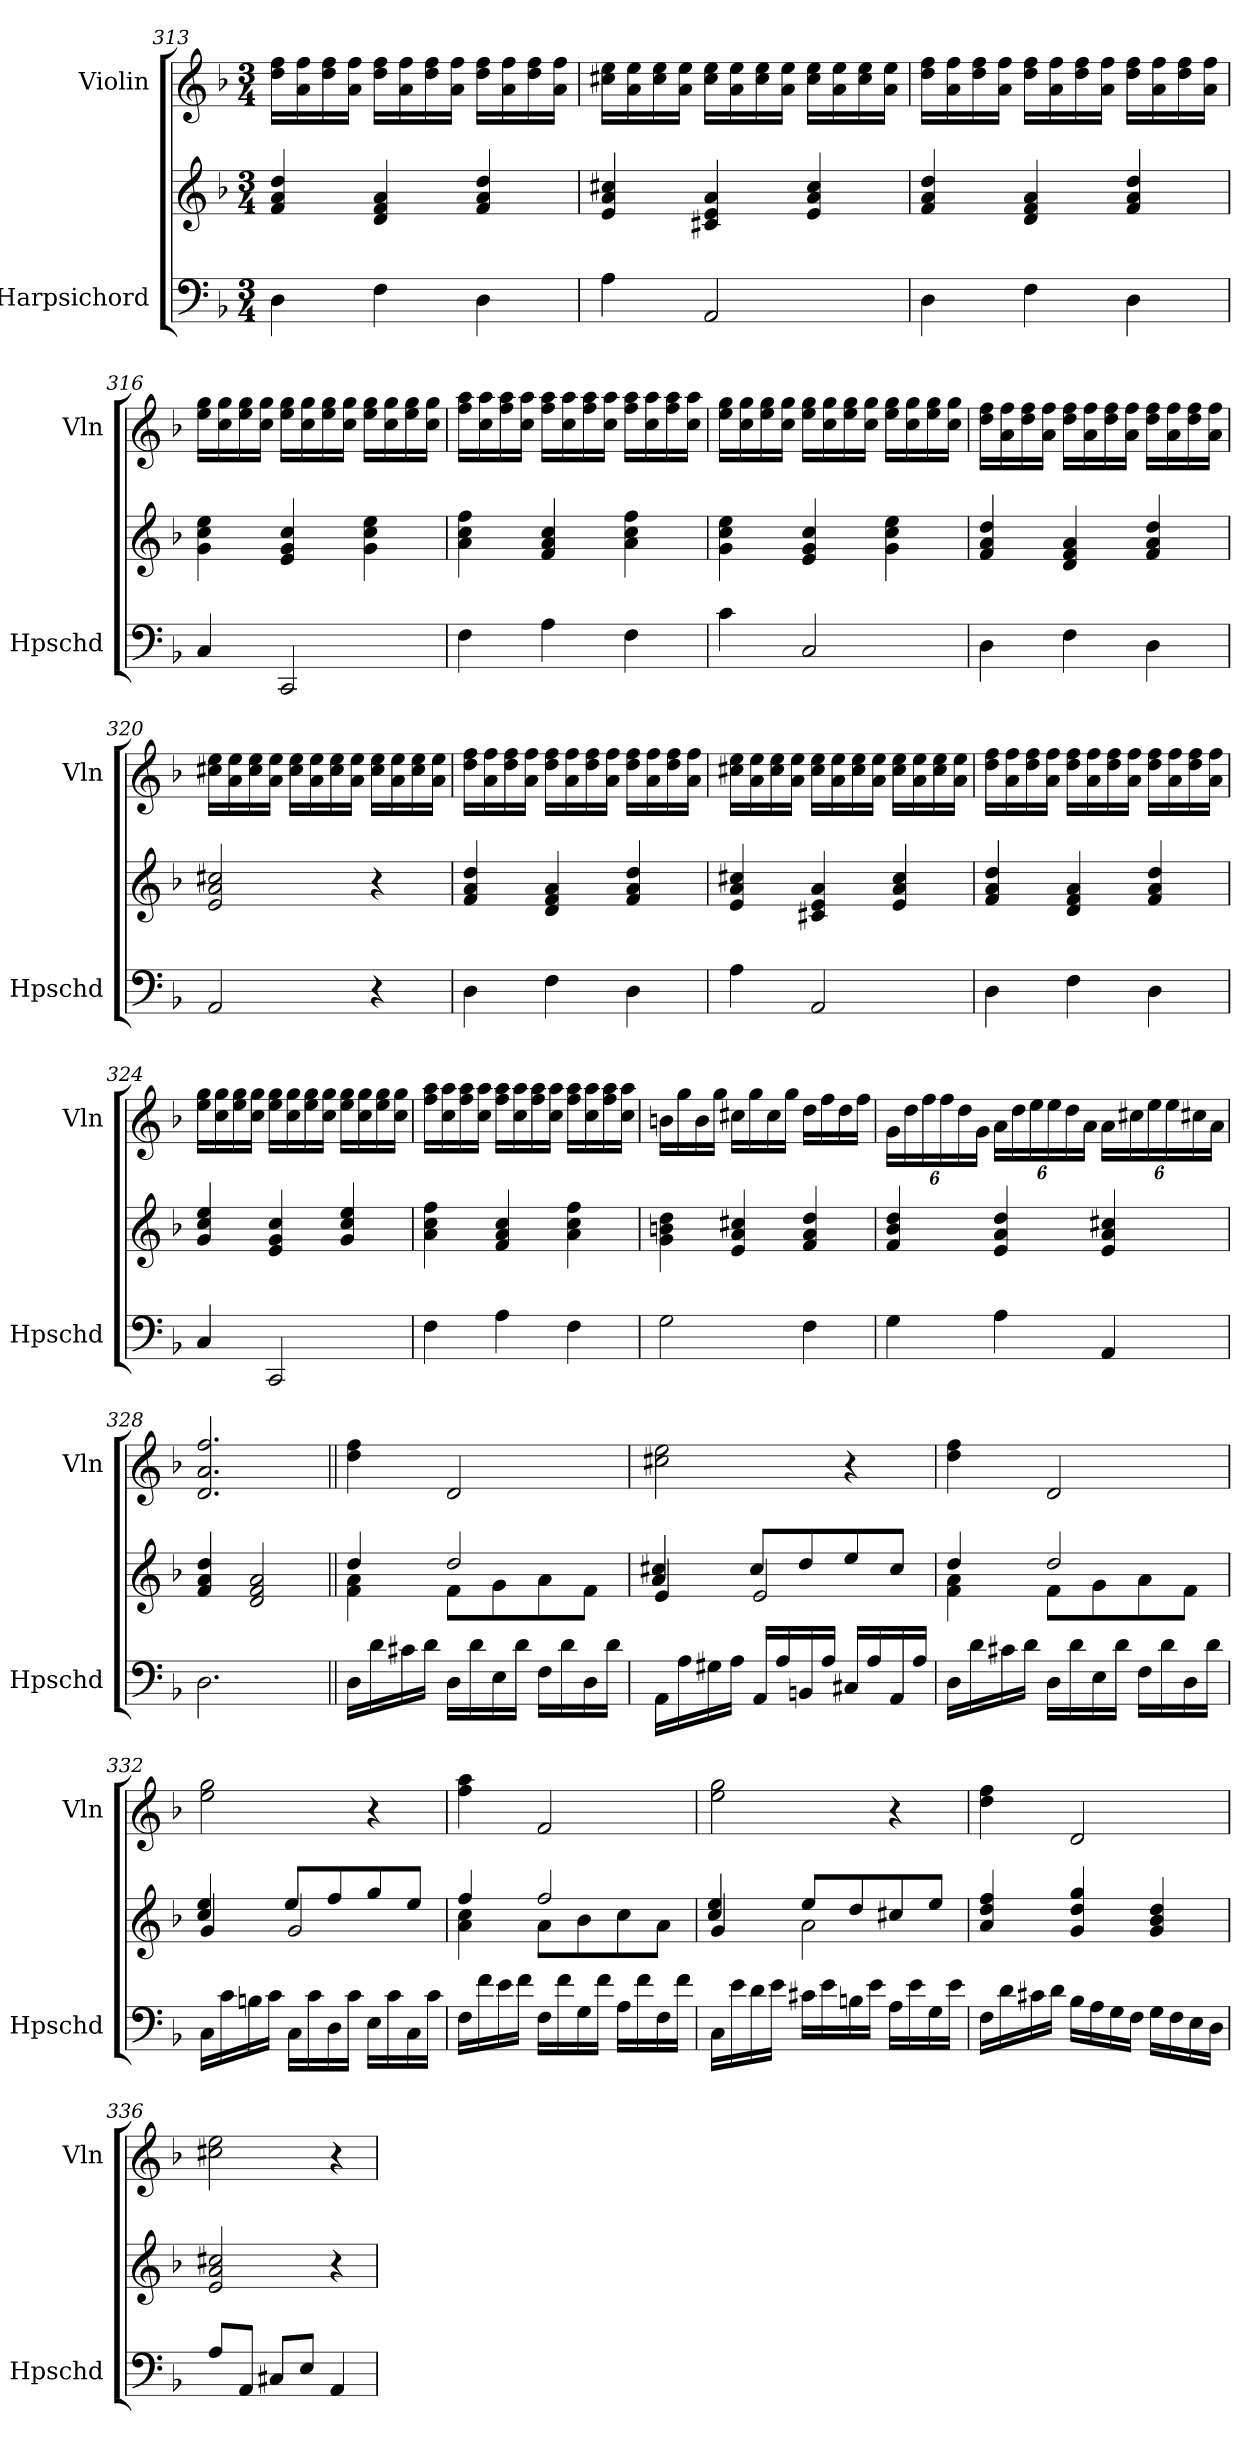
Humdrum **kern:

**kern	**kern	**kern
*part2	*part2	*part1
*staff3	*staff2	*staff1
*I"Harpsichord	*	*I"Violin
*I'Hpschd	*	*I'Vln
*clefF4	*clefG2	*clefG2
*k[b-]	*k[b-]	*k[b-]
*F:	*F:	*F:
*M3/4	*M3/4	*M3/4
=313	=313	=313
4D\	4f/ 4a/ 4dd/	16dd\ 16ff\LL
.	.	16a\ 16ff\
.	.	16dd\ 16ff\
.	.	16a\ 16ff\JJ
4F\	4d/ 4f/ 4a/	16dd\ 16ff\LL
.	.	16a\ 16ff\
.	.	16dd\ 16ff\
.	.	16a\ 16ff\JJ
4D\	4f/ 4a/ 4dd/	16dd\ 16ff\LL
.	.	16a\ 16ff\
.	.	16dd\ 16ff\
.	.	16a\ 16ff\JJ
=314	=314	=314
4A\	4e/ 4a/ 4cc#X/	16cc#X\ 16ee\LL
.	.	16a\ 16ee\
.	.	16cc#\ 16ee\
.	.	16a\ 16ee\JJ
2AA/	4c#X/ 4e/ 4a/	16cc#\ 16ee\LL
.	.	16a\ 16ee\
.	.	16cc#\ 16ee\
.	.	16a\ 16ee\JJ
.	4e/ 4a/ 4cc#/	16cc#\ 16ee\LL
.	.	16a\ 16ee\
.	.	16cc#\ 16ee\
.	.	16a\ 16ee\JJ
=315	=315	=315
4D\	4f/ 4a/ 4dd/	16dd\ 16ff\LL
.	.	16a\ 16ff\
.	.	16dd\ 16ff\
.	.	16a\ 16ff\JJ
4F\	4d/ 4f/ 4a/	16dd\ 16ff\LL
.	.	16a\ 16ff\
.	.	16dd\ 16ff\
.	.	16a\ 16ff\JJ
4D\	4f/ 4a/ 4dd/	16dd\ 16ff\LL
.	.	16a\ 16ff\
.	.	16dd\ 16ff\
.	.	16a\ 16ff\JJ
=316	=316	=316
4C/	4g\ 4cc\ 4ee\	16ee\ 16gg\LL
.	.	16cc\ 16gg\
.	.	16ee\ 16gg\
.	.	16cc\ 16gg\JJ
2CC/	4e/ 4g/ 4cc/	16ee\ 16gg\LL
.	.	16cc\ 16gg\
.	.	16ee\ 16gg\
.	.	16cc\ 16gg\JJ
.	4g\ 4cc\ 4ee\	16ee\ 16gg\LL
.	.	16cc\ 16gg\
.	.	16ee\ 16gg\
.	.	16cc\ 16gg\JJ
!!LO:PB:g=z
=317	=317	=317
4F\	4a\ 4cc\ 4ff\	16ff\ 16aa\LL
.	.	16cc\ 16aa\
.	.	16ff\ 16aa\
.	.	16cc\ 16aa\JJ
4A\	4f/ 4a/ 4cc/	16ff\ 16aa\LL
.	.	16cc\ 16aa\
.	.	16ff\ 16aa\
.	.	16cc\ 16aa\JJ
4F\	4a\ 4cc\ 4ff\	16ff\ 16aa\LL
.	.	16cc\ 16aa\
.	.	16ff\ 16aa\
.	.	16cc\ 16aa\JJ
!!LO:PB:g=z
=318	=318	=318
4c\	4g\ 4cc\ 4ee\	16ee\ 16gg\LL
.	.	16cc\ 16gg\
.	.	16ee\ 16gg\
.	.	16cc\ 16gg\JJ
2C/	4e/ 4g/ 4cc/	16ee\ 16gg\LL
.	.	16cc\ 16gg\
.	.	16ee\ 16gg\
.	.	16cc\ 16gg\JJ
.	4g\ 4cc\ 4ee\	16ee\ 16gg\LL
.	.	16cc\ 16gg\
.	.	16ee\ 16gg\
.	.	16cc\ 16gg\JJ
=319	=319	=319
4D\	4f/ 4a/ 4dd/	16dd\ 16ff\LL
.	.	16a\ 16ff\
.	.	16dd\ 16ff\
.	.	16a\ 16ff\JJ
4F\	4d/ 4f/ 4a/	16dd\ 16ff\LL
.	.	16a\ 16ff\
.	.	16dd\ 16ff\
.	.	16a\ 16ff\JJ
4D\	4f/ 4a/ 4dd/	16dd\ 16ff\LL
.	.	16a\ 16ff\
.	.	16dd\ 16ff\
.	.	16a\ 16ff\JJ
=320	=320	=320
2AA/	2e/ 2a/ 2cc#X/	16cc#X\ 16ee\LL
.	.	16a\ 16ee\
.	.	16cc#\ 16ee\
.	.	16a\ 16ee\JJ
.	.	16cc#\ 16ee\LL
.	.	16a\ 16ee\
.	.	16cc#\ 16ee\
.	.	16a\ 16ee\JJ
4r	4r	16cc#\ 16ee\LL
.	.	16a\ 16ee\
.	.	16cc#\ 16ee\
.	.	16a\ 16ee\JJ
=321	=321	=321
4D\	4f/ 4a/ 4dd/	16dd\ 16ff\LL
.	.	16a\ 16ff\
.	.	16dd\ 16ff\
.	.	16a\ 16ff\JJ
4F\	4d/ 4f/ 4a/	16dd\ 16ff\LL
.	.	16a\ 16ff\
.	.	16dd\ 16ff\
.	.	16a\ 16ff\JJ
4D\	4f/ 4a/ 4dd/	16dd\ 16ff\LL
.	.	16a\ 16ff\
.	.	16dd\ 16ff\
.	.	16a\ 16ff\JJ
!!LO:PB:g=z
=322	=322	=322
4A\	4e/ 4a/ 4cc#X/	16cc#X\ 16ee\LL
.	.	16a\ 16ee\
.	.	16cc#\ 16ee\
.	.	16a\ 16ee\JJ
2AA/	4c#X/ 4e/ 4a/	16cc#\ 16ee\LL
.	.	16a\ 16ee\
.	.	16cc#\ 16ee\
.	.	16a\ 16ee\JJ
.	4e/ 4a/ 4cc#/	16cc#\ 16ee\LL
.	.	16a\ 16ee\
.	.	16cc#\ 16ee\
.	.	16a\ 16ee\JJ
!!LO:PB:g=z
=323	=323	=323
4D\	4f/ 4a/ 4dd/	16dd\ 16ff\LL
.	.	16a\ 16ff\
.	.	16dd\ 16ff\
.	.	16a\ 16ff\JJ
4F\	4d/ 4f/ 4a/	16dd\ 16ff\LL
.	.	16a\ 16ff\
.	.	16dd\ 16ff\
.	.	16a\ 16ff\JJ
4D\	4f/ 4a/ 4dd/	16dd\ 16ff\LL
.	.	16a\ 16ff\
.	.	16dd\ 16ff\
.	.	16a\ 16ff\JJ
=324	=324	=324
4C/	4g/ 4cc/ 4ee/	16ee\ 16gg\LL
.	.	16cc\ 16gg\
.	.	16ee\ 16gg\
.	.	16cc\ 16gg\JJ
2CC/	4e/ 4g/ 4cc/	16ee\ 16gg\LL
.	.	16cc\ 16gg\
.	.	16ee\ 16gg\
.	.	16cc\ 16gg\JJ
.	4g/ 4cc/ 4ee/	16ee\ 16gg\LL
.	.	16cc\ 16gg\
.	.	16ee\ 16gg\
.	.	16cc\ 16gg\JJ
=325	=325	=325
4F\	4a\ 4cc\ 4ff\	16ff\ 16aa\LL
.	.	16cc\ 16aa\
.	.	16ff\ 16aa\
.	.	16cc\ 16aa\JJ
4A\	4f/ 4a/ 4cc/	16ff\ 16aa\LL
.	.	16cc\ 16aa\
.	.	16ff\ 16aa\
.	.	16cc\ 16aa\JJ
4F\	4a\ 4cc\ 4ff\	16ff\ 16aa\LL
.	.	16cc\ 16aa\
.	.	16ff\ 16aa\
.	.	16cc\ 16aa\JJ
!!LO:PB:g=z
=326	=326	=326
2G\	4g\ 4bn\ 4dd\	16bn\LL
.	.	16gg\
.	.	16b\
.	.	16gg\JJ
.	4e/ 4a/ 4cc#X/	16cc#X\LL
.	.	16gg\
.	.	16cc#\
.	.	16gg\JJ
4F\	4f/ 4a/ 4dd/	16dd\LL
.	.	16ff\
.	.	16dd\
.	.	16ff\JJ
!!LO:PB:g=z
=327	=327	=327
*	*	*Xbrackettup
4G\	4f/ 4b-/ 4dd/	24g\LL
.	.	24dd\
.	.	24ff\
.	.	24ff\
.	.	24dd\
.	.	24g\JJ
4A\	4e/ 4a/ 4dd/	24a\LL
.	.	24dd\
.	.	24ee\
.	.	24ee\
.	.	24dd\
.	.	24a\JJ
4AA/	4e/ 4a/ 4cc#X/	24a\LL
.	.	24cc#X\
.	.	24ee\
.	.	24ee\
.	.	24cc#X\
.	.	24a\JJ
=328	=328	=328
2.D\	4f/ 4a/ 4dd/	2.d/ 2.a/ 2.ff/
.	2d/ 2f/ 2a/	.
=329||	=329||	=329||
*	*^	*
16D\LL	4dd/	4f\ 4a\	4dd\ 4ff\
16d\	.	.	.
16c#X\	.	.	.
16d\JJ	.	.	.
16D\LL	2dd/	8f\L	2d/
16d\	.	.	.
16E\	.	8g\	.
16d\JJ	.	.	.
16F\LL	.	8a\	.
16d\	.	.	.
16D\	.	8f\J	.
16d\JJ	.	.	.
=330	=330	=330	=330
16AA\LL	4e/	4a/ 4cc#X/	2cc#X\ 2ee\
16A\	.	.	.
16G#X\	.	.	.
16A\JJ	.	.	.
16AA/LL	2e/	8cc#/L	.
16A/	.	.	.
16BBn/	.	8dd/	.
16A/JJ	.	.	.
16C#X/LL	.	8ee/	4r
16A/	.	.	.
16AA/	.	8cc#/J	.
16A/JJ	.	.	.
!!LO:PB:g=z
=331	=331	=331	=331
16D\LL	4dd/	4f\ 4a\	4dd\ 4ff\
16d\	.	.	.
16c#X\	.	.	.
16d\JJ	.	.	.
16D\LL	2dd/	8f\L	2d/
16d\	.	.	.
16E\	.	8g\	.
16d\JJ	.	.	.
16F\LL	.	8a\	.
16d\	.	.	.
16D\	.	8f\J	.
16d\JJ	.	.	.
=332	=332	=332	=332
16C\LL	4g/	4cc/ 4ee/	2ee\ 2gg\
16c\	.	.	.
16Bn\	.	.	.
16c\JJ	.	.	.
16C\LL	2g/	8ee/L	.
16c\	.	.	.
16D\	.	8ff/	.
16c\JJ	.	.	.
16E\LL	.	8gg/	4r
16c\	.	.	.
16C\	.	8ee/J	.
16c\JJ	.	.	.
=333	=333	=333	=333
16F\LL	4ff/	4a\ 4cc\	4ff\ 4aa\
16f\	.	.	.
16e\	.	.	.
16f\JJ	.	.	.
16F\LL	2ff/	8a\L	2f/
16f\	.	.	.
16G\	.	8b-\	.
16f\JJ	.	.	.
16A\LL	.	8cc\	.
16f\	.	.	.
16F\	.	8a\J	.
16f\JJ	.	.	.
=334	=334	=334	=334
16C\LL	4g/	4cc/ 4ee/	2ee\ 2gg\
16e\	.	.	.
16d\	.	.	.
16e\JJ	.	.	.
16c#X\LL	2a\	8ee/L	.
16e\	.	.	.
16Bn\	.	8dd/	.
16e\JJ	.	.	.
16A\LL	.	8cc#X/	4r
16e\	.	.	.
16G\	.	8ee/J	.
16e\JJ	.	.	.
!!LO:PB:g=z
=335	=335	=335	=335
16F\LL	4a/ 4dd/ 4ff/	4ryy	4dd\ 4ff\
16d\	.	.	.
16c#X\	.	.	.
16d\JJ	.	.	.
16B-\LL	4g/ 4dd/ 4gg/	2ryy	2d/
16A\	.	.	.
16G\	.	.	.
16F\JJ	.	.	.
16G\LL	4g/ 4b-/ 4dd/	.	.
16F\	.	.	.
16E\	.	.	.
16D\JJ	.	.	.
=336	=336	=336	=336
8A/L	2e/ 2a/ 2cc#X/	4ryy	2cc#X\ 2ee\
8AA/J	.	.	.
8C#X/L	.	2ryy	.
8E/J	.	.	.
4AA/	4r	.	4r
*	*v	*v	*
=	=	=
*-	*-	*-
